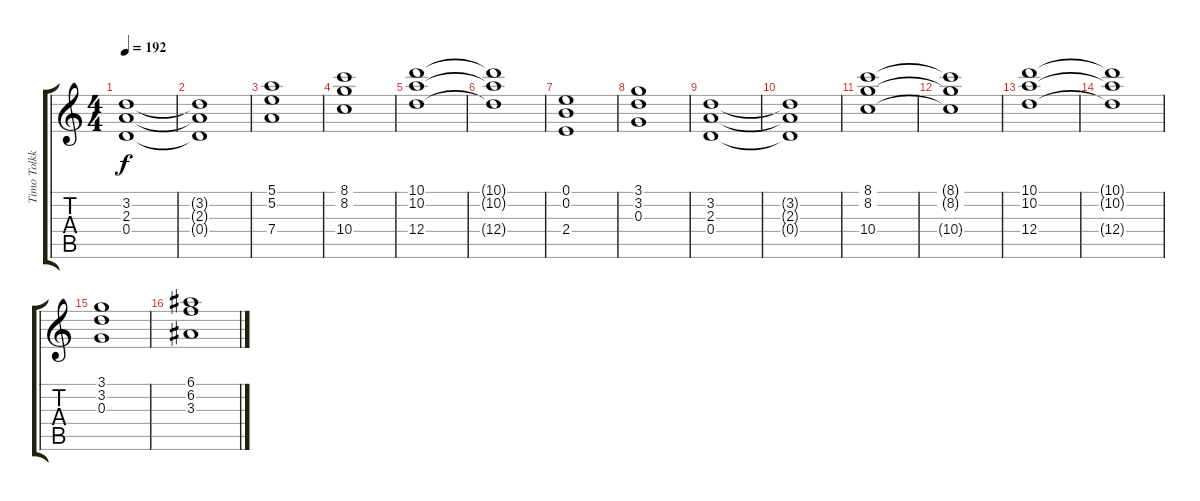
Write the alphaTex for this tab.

\track ("Timo Tolkki" "Timo Tolkk") {instrument distortionguitar}
\staff {score tabs}
\tuning (E4 B3 G3 D3 A2 E2) {hide}
\ts (4 4)
\tempo 192
\clef g2
\ks c
(3.2 2.3 0.4).1{dy f} |
(3.2{t} 2.3{t} 0.4{t}).1 |
(5.1 5.2 7.4).1 |
(8.1 8.2 10.4).1 |
(10.1 10.2 12.4).1 |
(10.1{t} 10.2{t} 12.4{t}).1 |
(0.1 0.2 2.4).1 |
(3.1 3.2 0.3).1 |
(3.2 2.3 0.4).1 |
(3.2{t} 2.3{t} 0.4{t}).1 |
(8.1 8.2 10.4).1 |
(8.1{t} 8.2{t} 10.4{t}).1 |
(10.1 10.2 12.4).1 |
(10.1{t} 10.2{t} 12.4{t}).1 |
(3.1 3.2 0.3).1 |
(6.1 6.2 3.3).1
